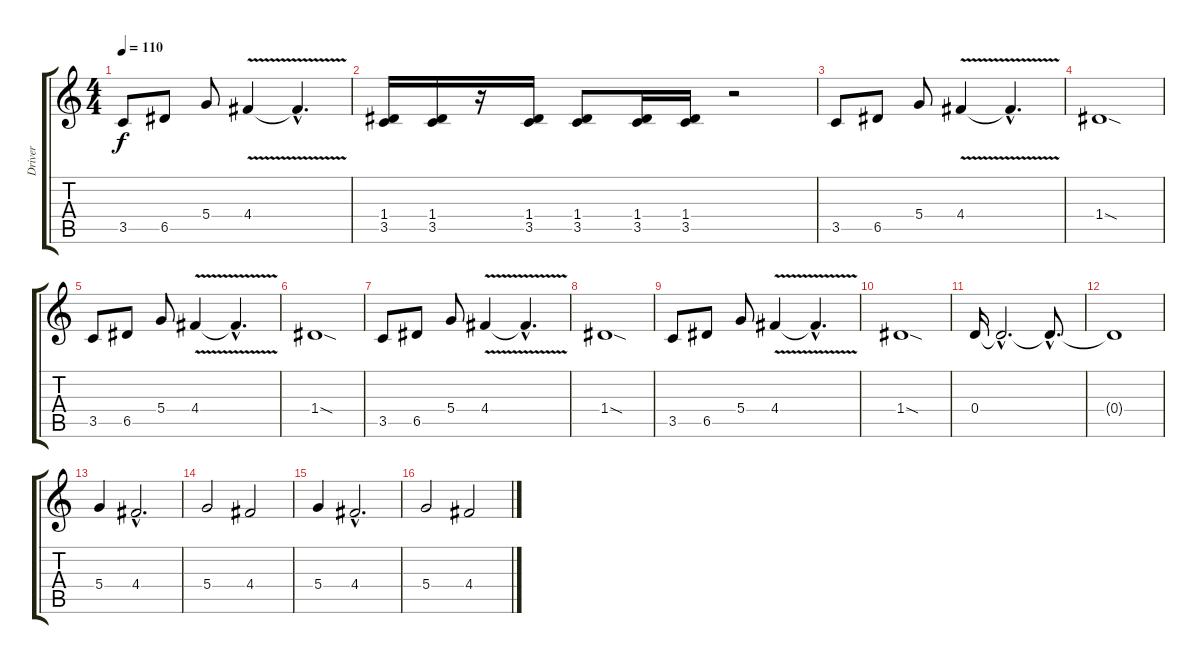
\track ("Driver" "Driver") {instrument distortionguitar}
\staff {score tabs}
\tuning (E4 B3 G3 D3 A2 E2) {hide}
\ts (4 4)
\tempo 110
\clef g2
\ks c
3.5.8{dy f} 6.5.8 5.4.8 4.4{v}.4 4.4{hac t}.4{d} |
(1.4 3.5).16 (1.4 3.5).16 r.16 (1.4 3.5).16 (1.4 3.5).8 (1.4 3.5).16 (1.4 3.5).16 r.2 |
3.5.8 6.5.8 5.4.8 4.4{v}.4 4.4{hac t}.4{d} |
1.4{sod}.1 |
3.5.8 6.5.8 5.4.8 4.4{v}.4 4.4{hac t}.4{d} |
1.4{sod}.1 |
3.5.8 6.5.8 5.4.8 4.4{v}.4 4.4{hac t}.4{d} |
1.4{sod}.1 |
3.5.8 6.5.8 5.4.8 4.4{v}.4 4.4{hac t}.4{d} |
1.4{sod}.1 |
0.4.16{balance 16} 0.4{hac t}.2{d volume 3 balance 0} 0.4{hac t}.8{d} |
0.4{t}.1 |
5.4.4{volume 13 balance 8} 4.4{hac}.2{d} |
5.4.2 4.4.2 |
5.4.4 4.4{hac}.2{d} |
5.4.2 4.4.2
